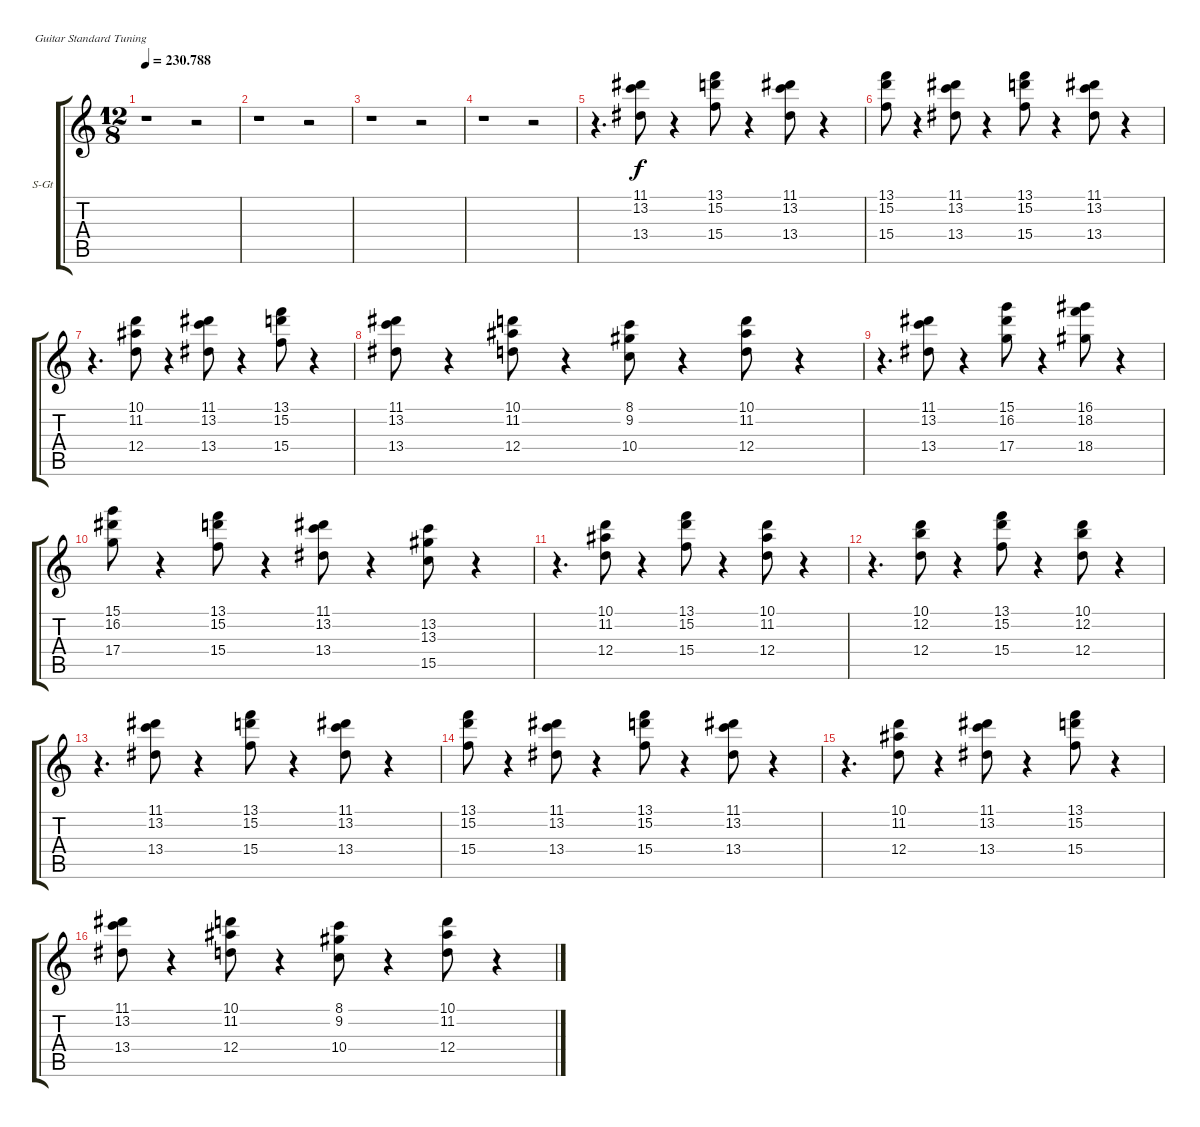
\bracketExtendMode groupsimilarinstruments
\firstSystemTrackNameOrientation horizontal
\otherSystemsTrackNameOrientation horizontal
\track ("Синтезатор II" "S-Gt") {instrument pizzicatostrings}
\staff {score tabs}
\tuning (E4 B3 G3 D3 A2 E2)
\displaytranspose 12
\ts (12 8)
\tempo
230.788
\accidentals auto
\clef g2
\ottava regular
\simile none
\ks c
r.1{dy f} r.2 |
r.1 r.2 |
r.1 r.2 |
r.1 r.2 |
r.4{d} (11.1 13.2 13.4).8 r.4 (13.1 15.2 15.4).8 r.4 (11.1 13.2 13.4).8 r.4 |
(13.1 15.2 15.4).8 r.4 (11.1 13.2 13.4).8 r.4 (13.1 15.2 15.4).8 r.4 (11.1 13.2 13.4).8 r.4 |
r.4{d} (10.1 11.2 12.4).8 r.4 (11.1 13.2 13.4).8 r.4 (13.1 15.2 15.4).8 r.4 |
(11.1 13.2 13.4).8 r.4 (10.1 11.2 12.4).8 r.4 (8.1 9.2 10.4).8 r.4 (10.1 11.2 12.4).8 r.4 |
r.4{d} (11.1 13.2 13.4).8 r.4 (15.1 16.2 17.4).8 r.4 (16.1 18.2 18.4).8 r.4 |
(15.1 16.2 17.4).8 r.4 (13.1 15.2 15.4).8 r.4 (11.1 13.2 13.4).8 r.4 (13.2 13.3 15.5).8 r.4 |
r.4{d} (10.1 11.2 12.4).8 r.4 (13.1 15.2 15.4).8 r.4 (10.1 11.2 12.4).8 r.4 |
r.4{d} (10.1 12.2 12.4).8 r.4 (13.1 15.2 15.4).8 r.4 (10.1 12.2 12.4).8 r.4 |
r.4{d} (11.1 13.2 13.4).8 r.4 (13.1 15.2 15.4).8 r.4 (11.1 13.2 13.4).8 r.4 |
(13.1 15.2 15.4).8 r.4 (11.1 13.2 13.4).8 r.4 (13.1 15.2 15.4).8 r.4 (11.1 13.2 13.4).8 r.4 |
r.4{d} (10.1 11.2 12.4).8 r.4 (11.1 13.2 13.4).8 r.4 (13.1 15.2 15.4).8 r.4 |
(11.1 13.2 13.4).8 r.4 (10.1 11.2 12.4).8 r.4 (8.1 9.2 10.4).8 r.4 (10.1 11.2 12.4).8 r.4
